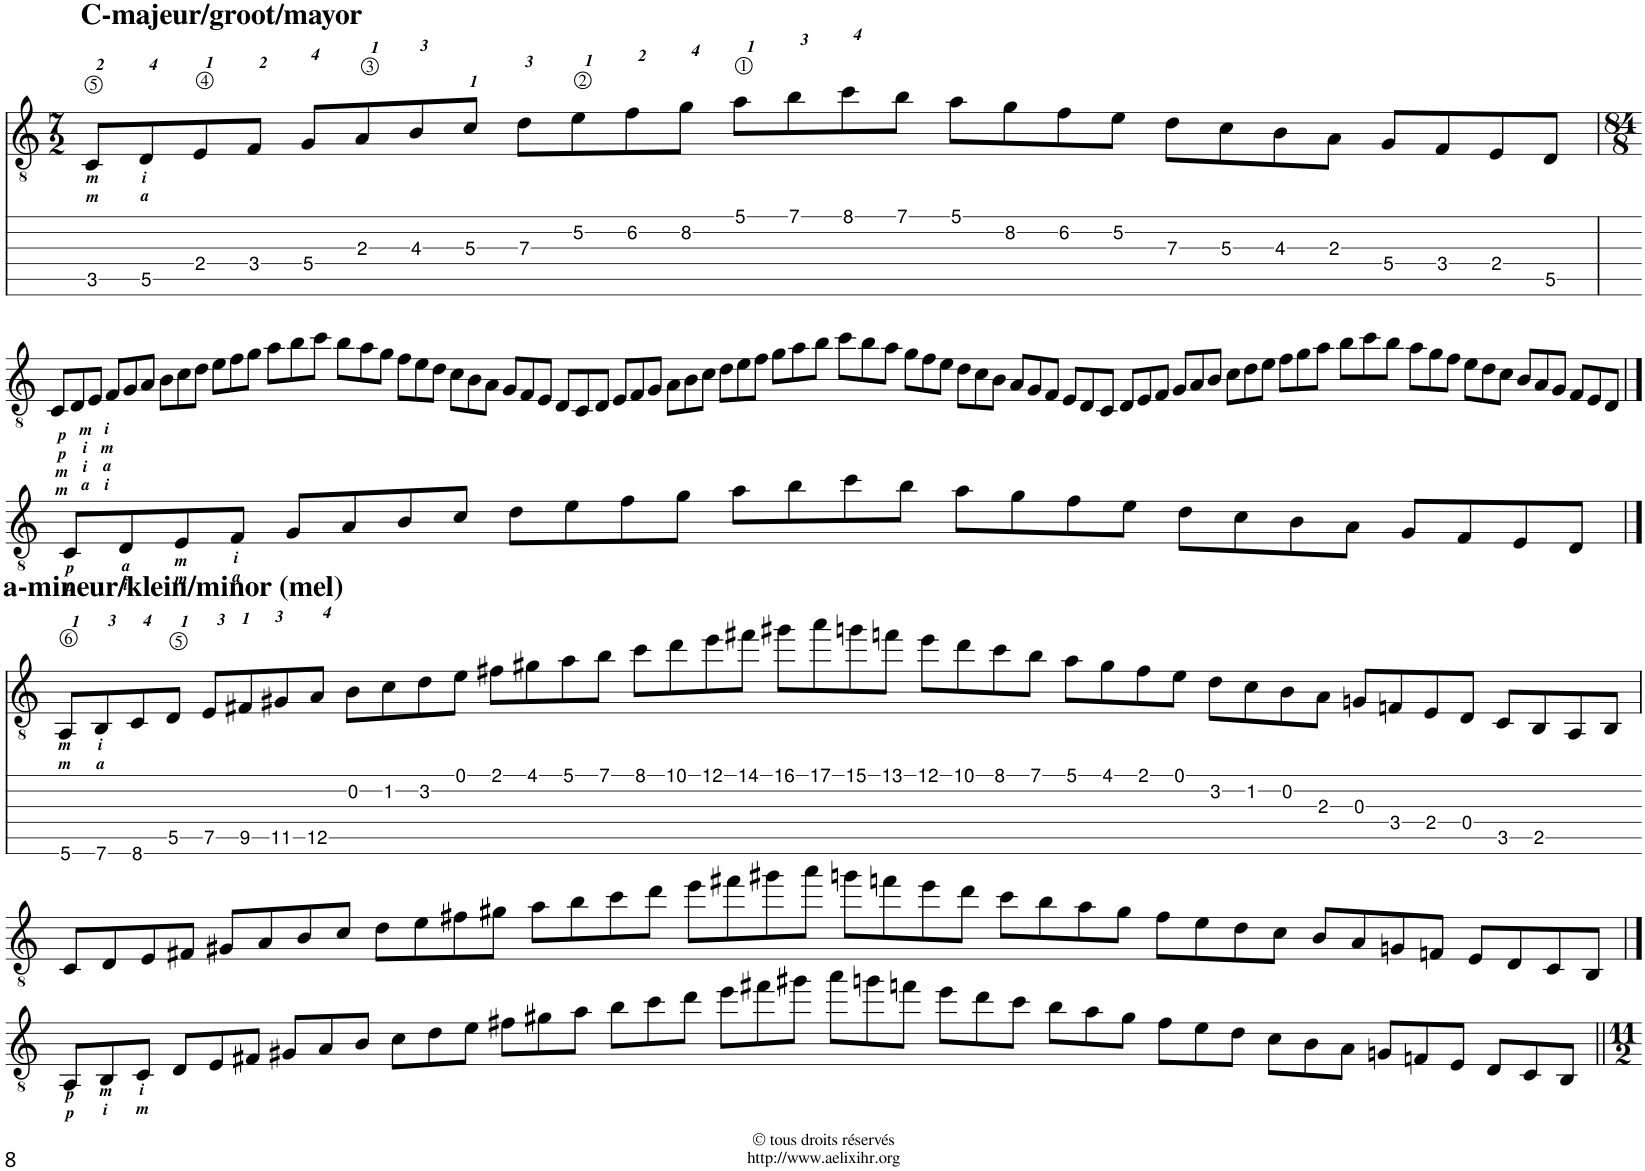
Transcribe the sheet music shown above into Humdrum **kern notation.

**kern	**kern
*part2	*part1
*staff2	*staff1
*I"gt	*I"gt
!!LO:PB:g=z
*	*clefGv2
*k[]	*k[]
*M7/2	*M7/2
=13	=13
!	!LO:TX:a:B:t=C-majeur/groot/mayor
8CL	8C/L
8D	8D/
8E	8E/
8F	8F/J
8G	8G/L
8A	8A/
8B	8B/
8cJ	8c/J
8dL	8d\L
8e	8e\
8f	8f\
8g	8g\J
8a	8a\L
8b	8b\
8cc	8cc\
8bJ	8b\J
8aL	8a\L
8g	8g\
8f	8f\
8e	8e\J
8d	8d\L
8c	8c\
8B	8B\
8A	8A\J
8G	8G/L
8F	8F/
8E	8E/
8DJ	8D/J
!!LO:LB:g=z
=14	=14
*M84/8	*M84/8
2%21r	8C</L
.	8D</
.	8E</J
.	8F/L
.	8G/
.	8A/J
.	8B\L
.	8c\
.	8d\J
.	8e\L
.	8f\
.	8g\J
.	8a\L
.	8b\
.	8cc\J
.	8b\L
.	8a\
.	8g\J
.	8f\L
.	8e\
.	8d\J
.	8c\L
.	8B\
.	8A\J
.	8G/L
.	8F/
.	8E/J
.	8D/L
.	8C/
.	8D/J
.	8E/L
.	8F/
.	8G/J
.	8A\L
.	8B\
.	8c\J
.	8d\L
.	8e\
.	8f\J
.	8g\L
.	8a\
.	8b\J
.	8cc\L
.	8b\
.	8a\J
.	8g\L
.	8f\
.	8e\J
.	8d\L
.	8c\
.	8B\J
.	8A/L
.	8G/
.	8F/J
.	8E/L
.	8D/
.	8C/J
.	8D/L
.	8E/
.	8F/J
.	8G/L
.	8A/
.	8B/J
.	8c\L
.	8d\
.	8e\J
.	8f\L
.	8g\
.	8a\J
.	8b\L
.	8cc\
.	8b\J
.	8a\L
.	8g\
.	8f\J
.	8e\L
.	8d\
.	8c\J
.	8B/L
.	8A/
.	8G/J
.	8F/L
.	8E/
.	8D/J
!!LO:LB:g=z
==15	==15
*M7/2	*M7/2
2%7r	8C/L
.	8D/
.	8E/
.	8F/J
.	8G/L
.	8A/
.	8B/
.	8c/J
.	8d\L
.	8e\
.	8f\
.	8g\J
.	8a\L
.	8b\
.	8cc\
.	8b\J
.	8a\L
.	8g\
.	8f\
.	8e\J
.	8d\L
.	8c\
.	8B\
.	8A\J
.	8G/L
.	8F/
.	8E/
.	8D/J
!!LO:LB:g=z
==16	==16
*M11/2	*M11/2
!	!LO:TX:a:B:t=a-mineur/klein/minor (mel)
8AAL	8AA/L
8BB	8BB/
8C	8C/
8D	8D/J
8E	8E/L
8F#X	8F#X/
8G#X	8G#X/
8A	8A/J
8B	8B\L
8c	8c\
8d	8d\
8e	8e\J
8f#X	8f#X\L
8g#X	8g#X\
8a	8a\
8b	8b\J
8cc	8cc\L
8dd	8dd\
8ee	8ee\
8ff#X	8ff#X\J
8gg#X	8gg#X\L
8aa	8aa\
8ggn	8ggn\
8ffn	8ffn\J
8ee	8ee\L
8dd	8dd\
8cc	8cc\
8b	8b\J
8a	8a\L
8g#	8g#\
8f#	8f#\
8e	8e\J
8d	8d\L
8c	8c\
8B	8B\
8A	8A\J
8Gn	8Gn/L
8Fn	8Fn/
8E	8E/
8D	8D/J
8C	8C/L
8BBJ	8BB/
4r	8AA/
.	8BB/J
!!LO:LB:g=z
=17	=17
*M10/2	*M10/2
1%5r	8C/L
.	8D/
.	8E/
.	8F#X/J
.	8G#X/L
.	8A/
.	8B/
.	8c/J
.	8d\L
.	8e\
.	8f#X\
.	8g#X\J
.	8a\L
.	8b\
.	8cc\
.	8dd\J
.	8ee\L
.	8ff#X\
.	8gg#X\
.	8aa\J
.	8ggn\L
.	8ffn\
.	8ee\
.	8dd\J
.	8cc\L
.	8b\
.	8a\
.	8g#\J
.	8f#\L
.	8e\
.	8d\
.	8c\J
.	8B/L
.	8A/
.	8Gn/
.	8Fn/J
.	8E/L
.	8D/
.	8C/
.	8BB/J
!!LO:LB:g=z
==18	==18
*M42/8	*M42/8
4%21r	8AA/L
.	8BB/
.	8C/J
.	8D/L
.	8E/
.	8F#X/J
.	8G#X/L
.	8A/
.	8B/J
.	8c\L
.	8d\
.	8e\J
.	8f#X\L
.	8g#X\
.	8a\J
.	8b\L
.	8cc\
.	8dd\J
.	8ee\L
.	8ff#X\
.	8gg#X\J
.	8aa\L
.	8ggn\
.	8ffn\J
.	8ee\L
.	8dd\
.	8cc\J
.	8b\L
.	8a\
.	8g#\J
.	8f#\L
.	8e\
.	8d\J
.	8c\L
.	8B\
.	8A\J
.	8Gn/L
.	8Fn/
.	8E/J
.	8D/L
.	8C/
.	8BB/J
=||	=||
*-	*-
